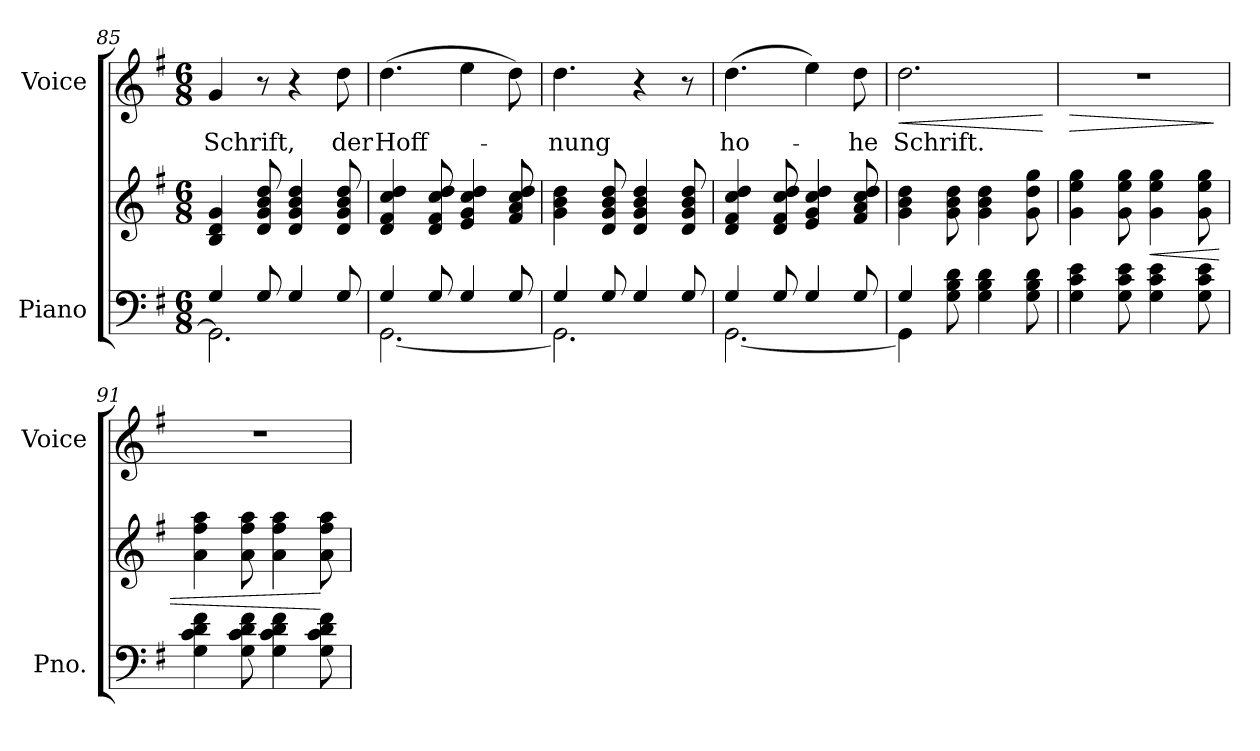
**kern	**kern	**dynam	**kern	**text	**dynam
*part2	*part2	*part2	*part1	*part1	*part1
*staff3	*staff2	*staff2/3	*staff1	*staff1	*staff1
*I"Piano	*	*	*I"Voice	*	*
*I'Pno.	*	*	*I'Voice	*	*
*clefF4	*clefG2	*	*clefG2	*	*
*k[f#]	*k[f#]	*	*k[f#]	*	*
*G:	*G:	*	*G:	*	*
*M6/8	*M6/8	*	*M6/8	*	*
=85	=85	=85	=85	=85	=85
*^	*	*	*	*	*
!	!	!	!	!	!LO:LY:b:color=#000000	!
4Gi/	2.GGi\]	4Bi/ 4di 4gi	.	4gi/	Schrift,	.
8Gi/	.	8di/ 8gi 8bi 8ddi	.	8r	.	.
4Gi/	.	4di/ 4gi 4bi 4ddi	.	4r	.	.
!	!	!	!	!	!LO:LY:b:color=#000000	!
8Gi/	.	8di/ 8gi 8bi 8ddi	.	8ddi\	der	.
!!LO:LB:g=z
=86	=86	=86	=86	=86	=86	=86
!	!	!	!	!	!LO:LY:b:color=#000000	!
4Gi/	[<2.GGi\	4di/ 4f#i 4cci 4ddi	.	(4.ddi\	Hoff-	.
8Gi/	.	8di/ 8f#i 8cci 8ddi	.	.	.	.
4Gi/	.	4ei/ 4gi 4cci 4ddi	.	4eei\	.	.
8Gi/	.	8f#i/ 8ai 8cci 8ddi	.	8ddi\)	.	.
=87	=87	=87	=87	=87	=87	=87
!	!	!	!	!	!LO:LY:b:color=#000000	!
4Gi/	2.GGi\]	4gi\ 4bi 4ddi	.	4.ddi\	-nung	.
8Gi/	.	8di/ 8gi 8bi 8ddi	.	.	.	.
4Gi/	.	4di/ 4gi 4bi 4ddi	.	4r	.	.
8Gi/	.	8di/ 8gi 8bi 8ddi	.	8r	.	.
=88	=88	=88	=88	=88	=88	=88
!	!	!	!	!	!LO:LY:b:color=#000000	!
4Gi/	[<2.GGi\	4di/ 4f#i 4cci 4ddi	.	(4.ddi\	ho-	.
8Gi/	.	8di/ 8f#i 8cci 8ddi	.	.	.	.
4Gi/	.	4ei/ 4gi 4cci 4ddi	.	4eei\)	.	.
!	!	!	!	!	!LO:LY:b:color=#000000	!
8Gi/	.	8f#i/ 8ai 8cci 8ddi	.	8ddi\	-he	.
=89	=89	=89	=89	=89	=89	=89
!	!	!	!	!	!LO:LY:b:color=#000000	!LO:HP:b
4Gi/	4GGi\]	4gi\ 4bi 4ddi	.	2.ddi\	Schrift.	<
8Gi\ 8Bi 8di	2ryy	8gi\ 8bi 8ddi	.	.	.	.
4Gi\ 4Bi 4di	.	4gi\ 4bi 4ddi	.	.	.	.
8Gi\ 8Bi 8di	.	8gi\ 8ddi 8ggi	.	.	.	.
*v	*v	*	*	*	*	*
.	.	.	.	.	[
=90	=90	=90	=90	=90	=90
!	!	!	!LO:N:vis=1	!	!LO:HP:b
4Gi\ 4ci 4ei	4gi\ 4eei 4ggi	.	2.r	.	>
8Gi\ 8ci 8ei	8gi\ 8eei 8ggi	.	.	.	.
!	!	!LO:HP:b	!	!	!
4Gi\ 4ci 4ei	4gi\ 4eei 4ggi	<	.	.	.
8Gi\ 8ci 8ei	8gi\ 8eei 8ggi	.	.	.	.
.	.	.	.	.	]
=91	=91	=91	=91	=91	=91
!	!	!	!LO:N:vis=1	!	!
4Gi\ 4ci 4di 4f#i	4ai\ 4ff#i 4aai	.	2.r	.	.
8Gi\ 8ci 8di 8f#i	8ai\ 8ff#i 8aai	.	.	.	.
4Gi\ 4ci 4di 4f#i	4ai\ 4ff#i 4aai	.	.	.	.
8Gi\ 8ci 8di 8f#i	8ai\ 8ff#i 8aai	[	.	.	.
=	=	=	=	=	=
*-	*-	*-	*-	*-	*-
